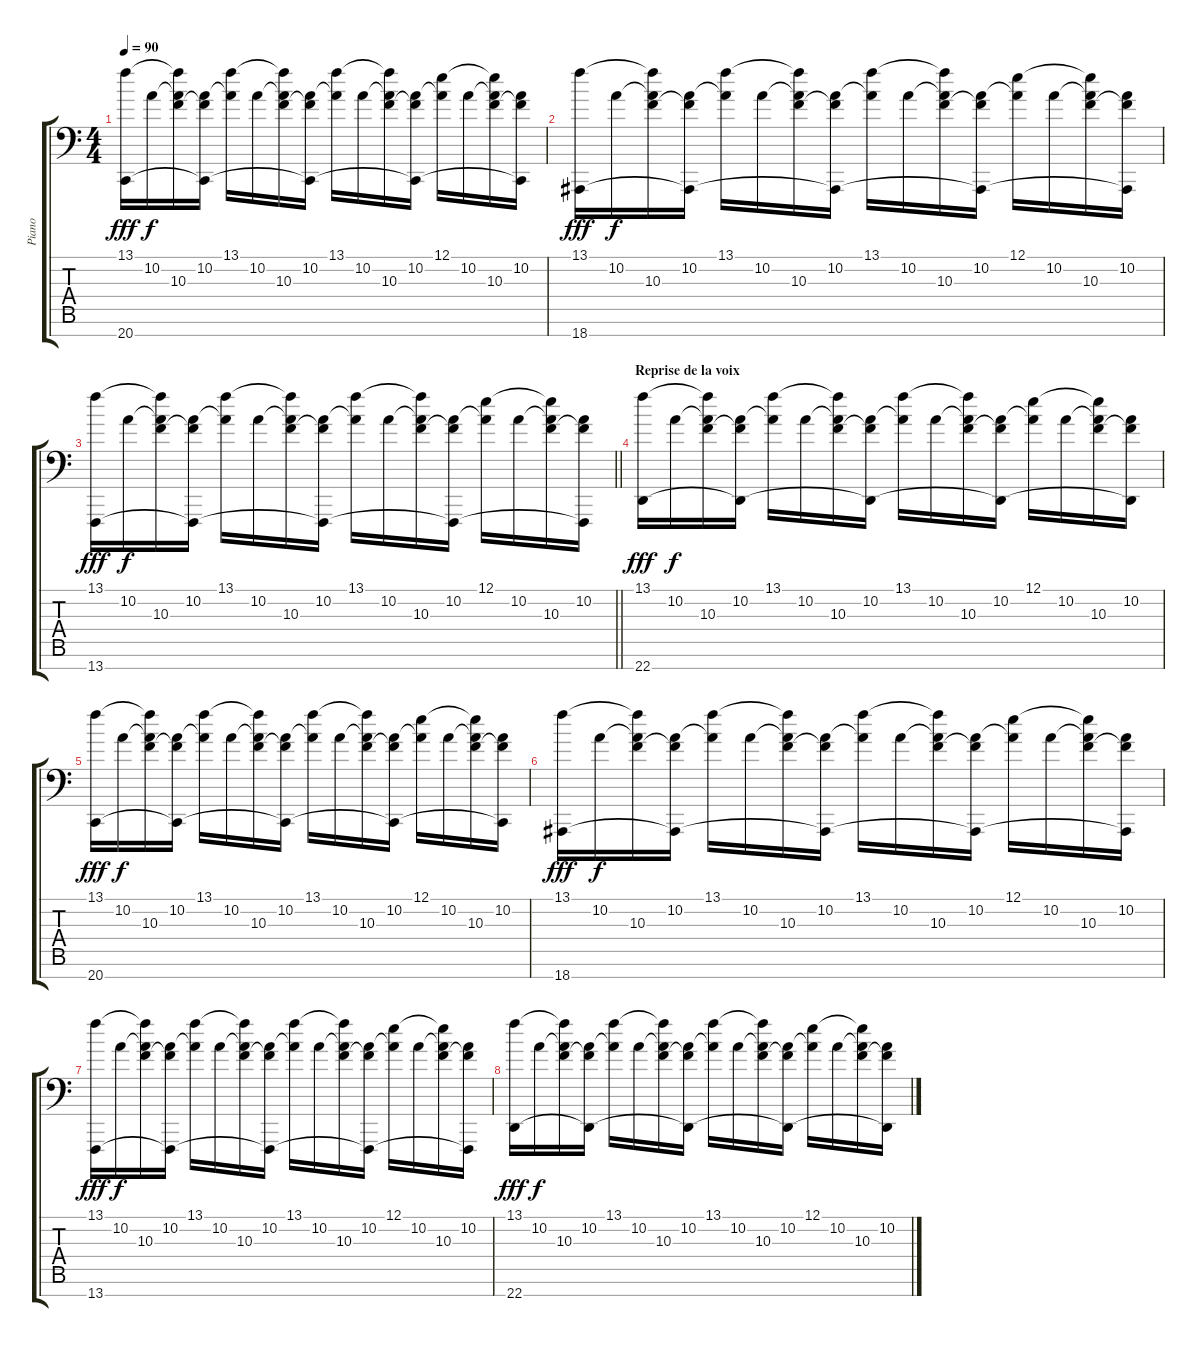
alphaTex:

\track ("Piano" "Piano") {instrument acousticgrandpiano}
\staff {score tabs}
\tuning (E4 B3 G3 D3 A2 E2 E0) {hide}
\ts (4 4)
\tempo 90
\clef f4
\ks c
(13.1 20.7).16{dy fff} 10.2.16{dy f} (13.1{t} 10.2{t} 10.3).16 (10.2 10.3{t} 20.7{t}).16 (13.1 10.2{t}).16 10.2.16 (13.1{t} 10.2{t} 10.3).16 (10.2 10.3{t} 20.7{t}).16 (13.1 10.2{t}).16 10.2.16 (13.1{t} 10.2{t} 10.3).16 (10.2 10.3{t} 20.7{t}).16 (12.1 10.2{t}).16 10.2.16 (12.1{t} 10.2{t} 10.3).16 (10.2 10.3{t} 20.7{t}).16 |
(13.1 18.7).16{dy fff} 10.2.16{dy f} (13.1{t} 10.2{t} 10.3).16 (10.2 10.3{t} 18.7{t}).16 (13.1 10.2{t}).16 10.2.16 (13.1{t} 10.2{t} 10.3).16 (10.2 10.3{t} 18.7{t}).16 (13.1 10.2{t}).16 10.2.16 (13.1{t} 10.2{t} 10.3).16 (10.2 10.3{t} 18.7{t}).16 (12.1 10.2{t}).16 10.2.16 (12.1{t} 10.2{t} 10.3).16 (10.2 10.3{t} 18.7{t}).16 |
\barLineRight lightlight
(13.1 13.7).16{dy fff} 10.2.16{dy f} (13.1{t} 10.2{t} 10.3).16 (10.2 10.3{t} 13.7{t}).16 (13.1 10.2{t}).16 10.2.16 (13.1{t} 10.2{t} 10.3).16 (10.2 10.3{t} 13.7{t}).16 (13.1 10.2{t}).16 10.2.16 (13.1{t} 10.2{t} 10.3).16 (10.2 10.3{t} 13.7{t}).16 (12.1 10.2{t}).16 10.2.16 (12.1{t} 10.2{t} 10.3).16 (10.2 10.3{t} 13.7{t}).16 |
\section ("" "Reprise de la voix")
(13.1 22.7).16{dy fff} 10.2.16{dy f} (13.1{t} 10.2{t} 10.3).16 (10.2 10.3{t} 22.7{t}).16 (13.1 10.2{t}).16 10.2.16 (13.1{t} 10.2{t} 10.3).16 (10.2 10.3{t} 22.7{t}).16 (13.1 10.2{t}).16 10.2.16 (13.1{t} 10.2{t} 10.3).16 (10.2 10.3{t} 22.7{t}).16 (12.1 10.2{t}).16 10.2.16 (12.1{t} 10.2{t} 10.3).16 (10.2 10.3{t} 22.7{t}).16 |
(13.1 20.7).16{dy fff} 10.2.16{dy f} (13.1{t} 10.2{t} 10.3).16 (10.2 10.3{t} 20.7{t}).16 (13.1 10.2{t}).16 10.2.16 (13.1{t} 10.2{t} 10.3).16 (10.2 10.3{t} 20.7{t}).16 (13.1 10.2{t}).16 10.2.16 (13.1{t} 10.2{t} 10.3).16 (10.2 10.3{t} 20.7{t}).16 (12.1 10.2{t}).16 10.2.16 (12.1{t} 10.2{t} 10.3).16 (10.2 10.3{t} 20.7{t}).16 |
(13.1 18.7).16{dy fff} 10.2.16{dy f} (13.1{t} 10.2{t} 10.3).16 (10.2 10.3{t} 18.7{t}).16 (13.1 10.2{t}).16 10.2.16 (13.1{t} 10.2{t} 10.3).16 (10.2 10.3{t} 18.7{t}).16 (13.1 10.2{t}).16 10.2.16 (13.1{t} 10.2{t} 10.3).16 (10.2 10.3{t} 18.7{t}).16 (12.1 10.2{t}).16 10.2.16 (12.1{t} 10.2{t} 10.3).16 (10.2 10.3{t} 18.7{t}).16 |
(13.1 13.7).16{dy fff} 10.2.16{dy f} (13.1{t} 10.2{t} 10.3).16 (10.2 10.3{t} 13.7{t}).16 (13.1 10.2{t}).16 10.2.16 (13.1{t} 10.2{t} 10.3).16 (10.2 10.3{t} 13.7{t}).16 (13.1 10.2{t}).16 10.2.16 (13.1{t} 10.2{t} 10.3).16 (10.2 10.3{t} 13.7{t}).16 (12.1 10.2{t}).16 10.2.16 (12.1{t} 10.2{t} 10.3).16 (10.2 10.3{t} 13.7{t}).16 |
(13.1 22.7).16{dy fff} 10.2.16{dy f} (13.1{t} 10.2{t} 10.3).16 (10.2 10.3{t} 22.7{t}).16 (13.1 10.2{t}).16 10.2.16 (13.1{t} 10.2{t} 10.3).16 (10.2 10.3{t} 22.7{t}).16 (13.1 10.2{t}).16 10.2.16 (13.1{t} 10.2{t} 10.3).16 (10.2 10.3{t} 22.7{t}).16 (12.1 10.2{t}).16 10.2.16 (12.1{t} 10.2{t} 10.3).16 (10.2 10.3{t} 22.7{t}).16
